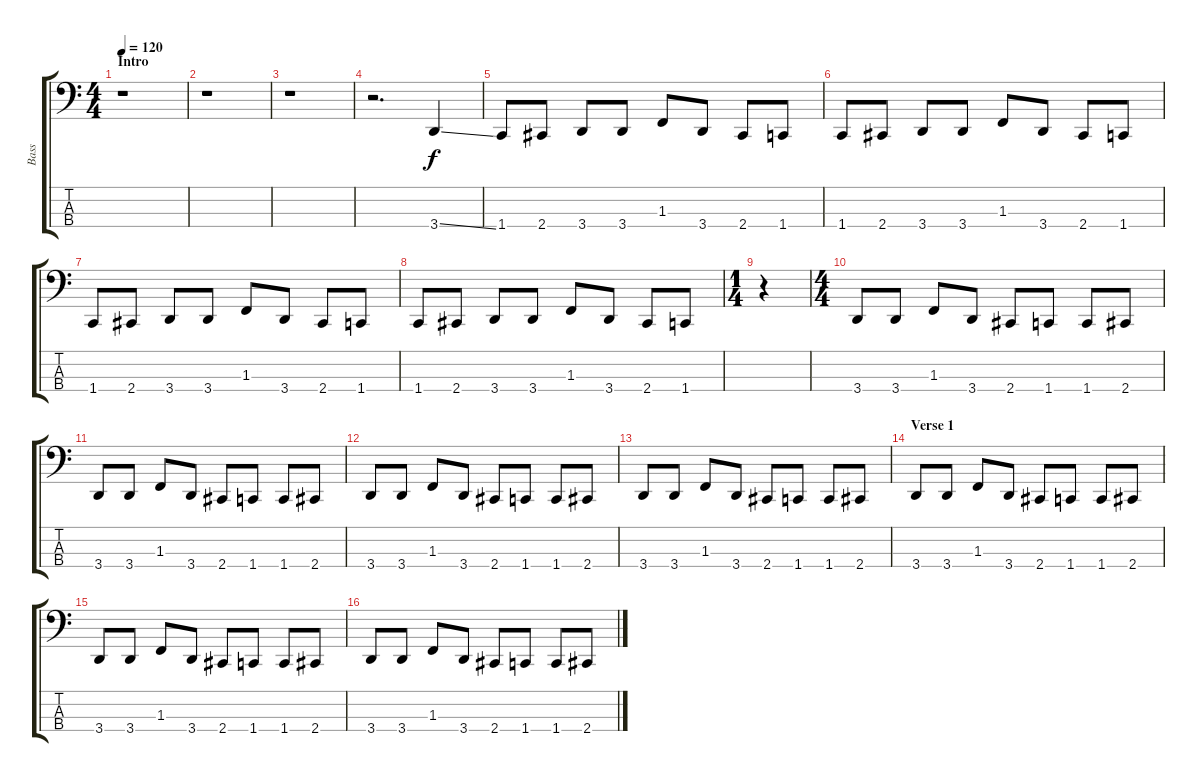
\track ("Bass" "Bass") {instrument synthbass1}
\staff {score tabs}
\tuning (D2 A1 E1 B0) {hide}
\ts (4 4)
\section ("" "Intro")
\tempo 120
\clef f4
\ks c
r.1{dy f instrument synthbass1} |
r.1 |
r.1 |
r.2{d} 3.4{ss}.4 |
1.4.8 2.4.8 3.4.8 3.4.8 1.3.8 3.4.8 2.4.8 1.4.8 |
1.4.8 2.4.8 3.4.8 3.4.8 1.3.8 3.4.8 2.4.8 1.4.8 |
1.4.8 2.4.8 3.4.8 3.4.8 1.3.8 3.4.8 2.4.8 1.4.8 |
1.4.8 2.4.8 3.4.8 3.4.8 1.3.8 3.4.8 2.4.8 1.4.8 |
\ts (1 4)
r.4 |
\ts (4 4)
3.4.8 3.4.8 1.3.8 3.4.8 2.4.8 1.4.8 1.4.8 2.4.8 |
3.4.8 3.4.8 1.3.8 3.4.8 2.4.8 1.4.8 1.4.8 2.4.8 |
3.4.8 3.4.8 1.3.8 3.4.8 2.4.8 1.4.8 1.4.8 2.4.8 |
3.4.8 3.4.8 1.3.8 3.4.8 2.4.8 1.4.8 1.4.8 2.4.8 |
\section ("" "Verse 1")
3.4.8 3.4.8 1.3.8 3.4.8 2.4.8 1.4.8 1.4.8 2.4.8 |
3.4.8 3.4.8 1.3.8 3.4.8 2.4.8 1.4.8 1.4.8 2.4.8 |
3.4.8 3.4.8 1.3.8 3.4.8 2.4.8 1.4.8 1.4.8 2.4.8
